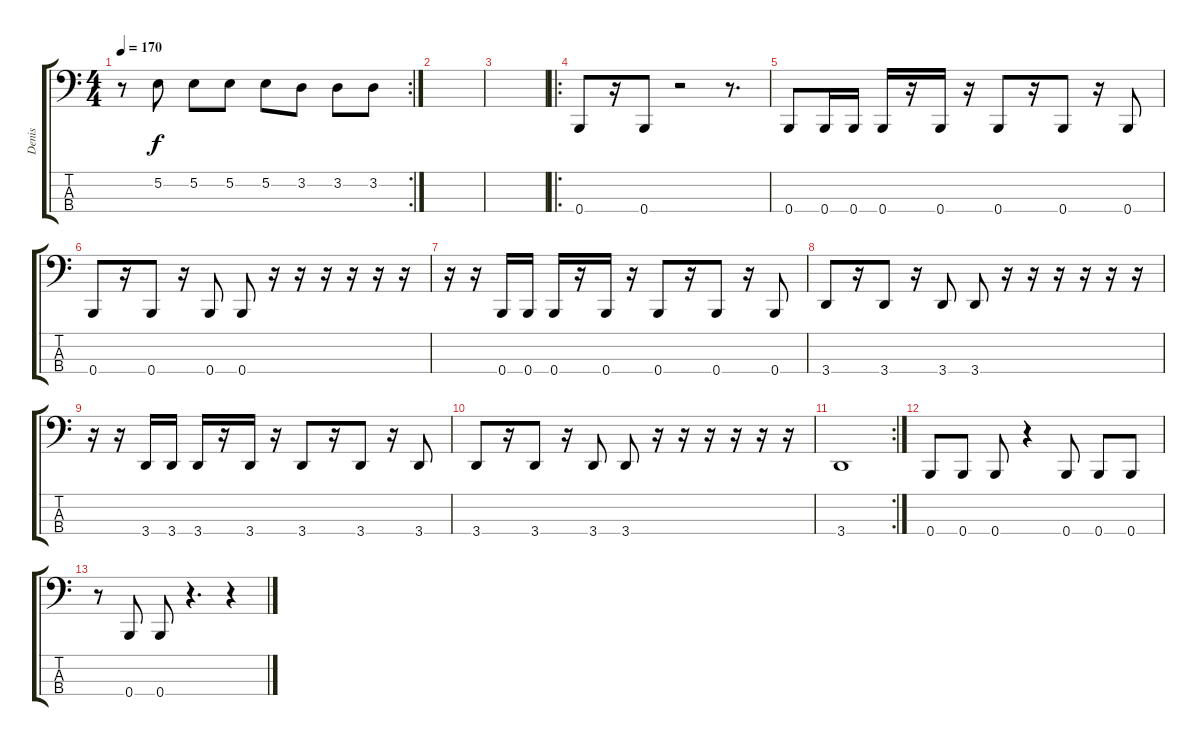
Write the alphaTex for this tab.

\track ("Denis" "Denis") {instrument electricbasspick}
\staff {score tabs}
\tuning (E2 B1 Gb1 B0) {hide}
\rc 2
\ts (4 4)
\tempo 170
\clef f4
\ks c
r.8{dy f} 5.2.8 5.2.8 5.2.8 5.2.8 3.2.8 3.2.8 3.2.8 |
|
|
\ro
0.4.8 r.16 0.4.8 r.2 r.8{d} |
0.4.8 0.4.16 0.4.16 0.4.16 r.16 0.4.16 r.16 0.4.8 r.16 0.4.8 r.16 0.4.8 |
0.4.8 r.16 0.4.8 r.16 0.4.8 0.4.8 r.16 r.16 r.16 r.16 r.16 r.16 |
r.16 r.16 0.4.16 0.4.16 0.4.16 r.16 0.4.16 r.16 0.4.8 r.16 0.4.8 r.16 0.4.8 |
3.4.8 r.16 3.4.8 r.16 3.4.8 3.4.8 r.16 r.16 r.16 r.16 r.16 r.16 |
r.16 r.16 3.4.16 3.4.16 3.4.16 r.16 3.4.16 r.16 3.4.8 r.16 3.4.8 r.16 3.4.8 |
3.4.8 r.16 3.4.8 r.16 3.4.8 3.4.8 r.16 r.16 r.16 r.16 r.16 r.16 |
\rc 2
3.4.1 |
0.4.8 0.4.8 0.4.8 r.4 0.4.8 0.4.8 0.4.8 |
r.8 0.4.8 0.4.8 r.4{d} r.4
